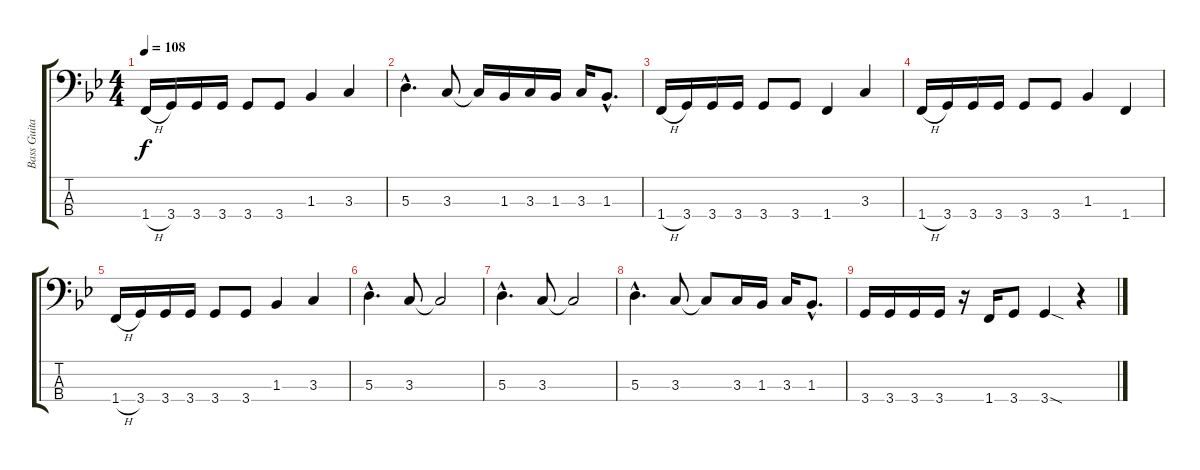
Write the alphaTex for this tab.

\track ("Bass Guitar" "Bass Guita") {instrument electricbassfinger}
\staff {score tabs}
\tuning (G2 D2 A1 E1) {hide}
\ts (4 4)
\tempo 108
\clef f4
\ks gminor
1.4{h}.16{dy f} 3.4.16 3.4.16 3.4.16 3.4.8 3.4.8 1.3.4 3.3.4 |
5.3{hac}.4{d} 3.3.8 3.3{t}.16 1.3.16 3.3.16 1.3.16 3.3.16 1.3{hac}.8{d} |
1.4{h}.16 3.4.16 3.4.16 3.4.16 3.4.8 3.4.8 1.4.4 3.3.4 |
1.4{h}.16 3.4.16 3.4.16 3.4.16 3.4.8 3.4.8 1.3.4 1.4.4 |
1.4{h}.16 3.4.16 3.4.16 3.4.16 3.4.8 3.4.8 1.3.4 3.3.4 |
5.3{hac}.4{d} 3.3.8 3.3{t}.2 |
5.3{hac}.4{d} 3.3.8 3.3{t}.2 |
5.3{hac}.4{d} 3.3.8 3.3{t}.8 3.3.16 1.3.16 3.3.16 1.3{hac}.8{d} |
3.4.16 3.4.16 3.4.16 3.4.16 r.16 1.4.16 3.4.8 3.4{sod}.4 r.4
